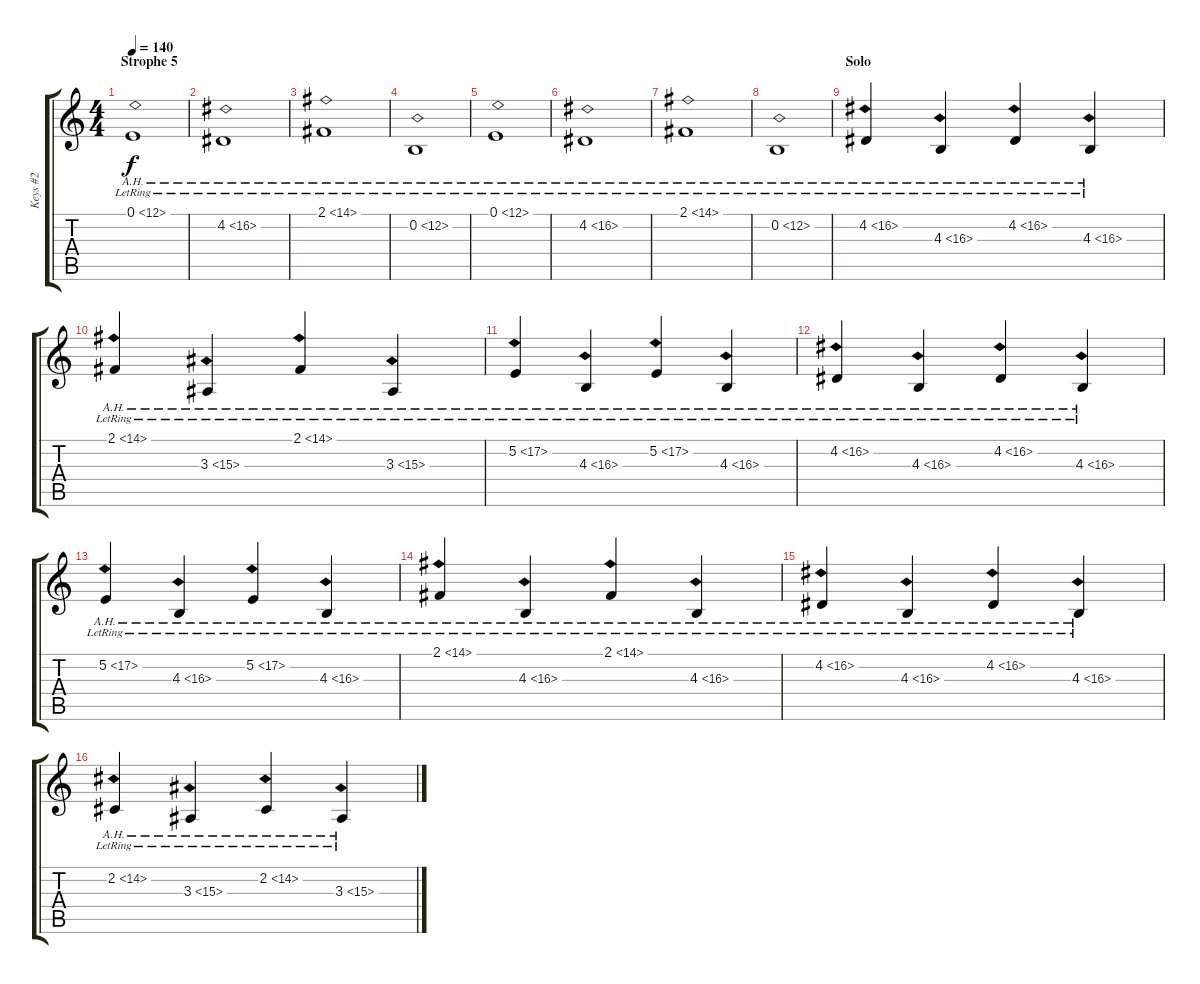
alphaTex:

\track ("Keys #2" "Keys #2") {instrument musicbox}
\staff {score tabs}
\tuning (E4 B3 G3 D3 A2 E2) {hide}
\ts (4 4)
\section ("" "Strophe 5")
\tempo 140
\clef g2
\ks c
0.1{ah 12 lr}.1{dy f instrument musicbox} |
4.2{ah 12 lr}.1 |
2.1{ah 12 lr}.1 |
0.2{ah 12 lr}.1 |
0.1{ah 12 lr}.1 |
4.2{ah 12 lr}.1 |
2.1{ah 12 lr}.1 |
0.2{ah 12 lr}.1 |
\section ("" "Solo")
4.2{ah 12 lr}.4 4.3{ah 12 lr}.4 4.2{ah 12 lr}.4 4.3{ah 12 lr}.4 |
2.1{ah 12 lr}.4 3.3{ah 12 lr}.4 2.1{ah 12 lr}.4 3.3{ah 12 lr}.4 |
5.2{ah 12 lr}.4 4.3{ah 12 lr}.4 5.2{ah 12 lr}.4 4.3{ah 12 lr}.4 |
4.2{ah 12 lr}.4 4.3{ah 12 lr}.4 4.2{ah 12 lr}.4 4.3{ah 12 lr}.4 |
5.2{ah 12 lr}.4 4.3{ah 12 lr}.4 5.2{ah 12 lr}.4 4.3{ah 12 lr}.4 |
2.1{ah 12 lr}.4 4.3{ah 12 lr}.4 2.1{ah 12 lr}.4 4.3{ah 12 lr}.4 |
4.2{ah 12 lr}.4 4.3{ah 12 lr}.4 4.2{ah 12 lr}.4 4.3{ah 12 lr}.4 |
2.2{ah 12 lr}.4 3.3{ah 12 lr}.4 2.2{ah 12 lr}.4 3.3{ah 12 lr}.4
